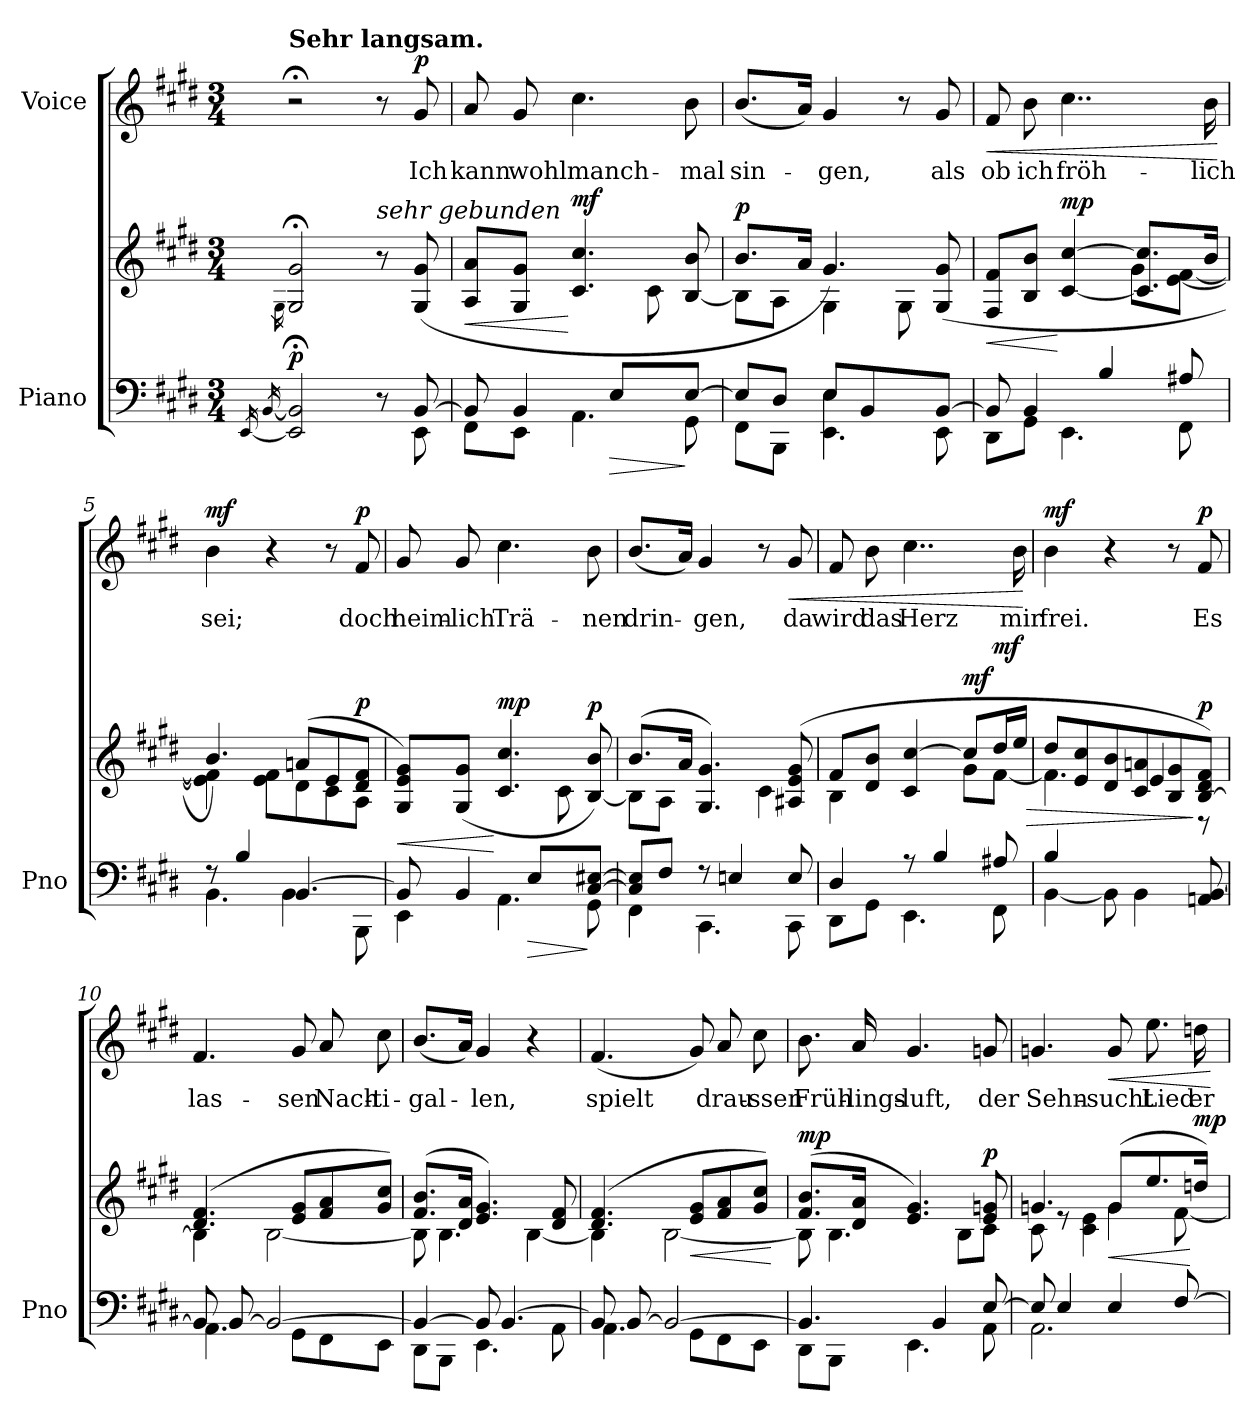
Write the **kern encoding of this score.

**kern	**kern	**dynam	**kern	**text	**dynam
*part2	*part2	*part2	*part1	*part1	*part1
*staff3	*staff2	*staff2/3	*staff1	*staff1	*staff1
*I"Piano	*	*	*I"Voice	*	*
*I'Pno	*	*	*	*	*
*clefF4	*clefG2	*	*clefG2	*	*
*k[f#c#g#d#]	*k[f#c#g#d#]	*	*k[f#c#g#d#]	*	*
*M3/4	*M3/4	*	*M3/4	*	*
=1	=1	=1	=1	=1	=1
[16qEE/LL	.	.	.	.	.
*	*^	*	*	*	*
[16qBB/	[16qG#/yy	16qG#\JJ	.	.	.	.
*^	*	*	*	*	*	*
!	!	!	!	!	!LO:TX:a:B:t=Sehr langsam.	!	!
!	!	!	!	!LO:DY:a=2	!	!	!
2EE/]; 2BB/];	2ryy	2G#/];< 2g#/;<	2.ryy	p	2r;<	.	.
!	!	!LO:TX:a:i:t=sehr gebunden	!	!	!	!	!
8r	8ryy	8r	.	.	8r	.	.
!	!	!	!	!	!	!LO:LY:b	!LO:DY:a
[8BB/	8EE\	(8G#/ 8g#/	.	.	8g#/	Ich	p
*	*	*v	*v	*	*	*	*
=2	=2	=2	=2	=2	=2	=2
!	!	!	!LO:HP:b	!	!LO:LY:b	!
*	*	*^	*	*	*	*
*	*	*	*^	*	*	*	*
8BB/]	8FF#\L	8A/ 8a/L	2ryy	2ryy	<	8a/	kann	.
!	!	!	!	!	!	!	!LO:LY:b	!
4BB/	8EE\J	8G#/ 8g#/J	.	.	.	8g#/	wohl	.
!	!	!	!	!	!LO:DY:n=1:a	!	!LO:LY:b	!
.	4.AA\	4.c#/ 4.cc#/	.	.	[ mf	4.cc#\	manch-	.
!	!	!	!	!	!LO:HP:b=2	!	!	!
8E/L	.	.	.	.	>	.	.	.
8ryy	.	.	4ryy	8c#\	.	.	.	.
!	!	!	!	!	!	!	!LO:LY:b	!
[8E/J	8GG#\	[8B/ 8b/	.	8ryy	]	8b\	-mal	.
=3	=3	=3	=3	=3	=3	=3	=3	=3
*	*^	*	*	*	*	*	*	*
!	!	!	!	!	!	!LO:DY:a	!	!LO:LY:b	!
8E/L]	8FF#\L	4ryy	8.b/L	8B\L]	2ryy	p	(8.b/L	sin-	.
8D#/J	8BBB\J	.	.	8A\J	.	.	.	.	.
.	.	.	16a/Jk	.	.	.	16a/Jk)	.	.
!	!	!	!	!	!	!	!	!LO:LY:b	!
8E/L	4.EE\	4E\	4.g#/)	4G#\	.	.	4g#/	-gen,	.
8BB/	.	.	.	.	.	.	.	.	.
8ryy	.	4ryy	.	4ryy	8G#\	.	8r	.	.
!	!	!	!	!	!	!	!	!LO:LY:b	!
[8BB/J	8EE\	.	(8G#/ 8g#/	.	8ryy	.	8g#/	als	.
*	*v	*v	*	*	*	*	*	*	*
=4	=4	=4	=4	=4	=4	=4	=4	=4
!	!	!	!	!	!LO:HP:b	!	!LO:LY:b	!LO:HP:b
*	*	*	*v	*v	*	*	*	*
8BB/]	8DD#\L	8F#/ 8f#/L	2ryy	<	8f#/	ob	<
!	!	!	!	!	!	!LO:LY:b	!
4BB/	8GG#\J	8B/ 8b/J	.	.	8b\	ich	.
!	!	!	!	!LO:DY:n=1:a	!	!LO:LY:b	!
.	4.EE\	[4c#/ [4cc#/	.	[ mp	4..cc#\	fröh-	.
4B/	.	.	.	.	.	.	.
.	.	8.c#/] 8.cc#/]L	8g#\L	.	.	.	.
8A#X/	8FF#\	.	[8e\ [8f#\J	.	.	.	.
!	!	!	!	!	!	!LO:LY:b	!
.	.	16b/Jk	.	.	16b\	-lich	.
*v	*v	*	*	*	*	*	*
*	*v	*v	*	*	*	*
.	.	.	.	.	[
=5	=5	=5	=5	=5	=5
*^	*^	*	*	*	*
!	!	!	!	!	!	!LO:LY:b	!LO:DY:a
8rF	4.BB\	4.b/)	4e\] 4f#\]	.	4b\	sei;	mf
4B/	.	.	.	.	.	.	.
.	.	.	8e\ 8f#\L	.	4r	.	.
!LO:N:head=solid	!	!	!	!	!	!	!
[4.BB/	4BB\	(8an/L	8d#\	.	.	.	.
.	.	8e/	8c#\	.	8r	.	.
!	!	!	!	!LO:DY:a	!	!LO:LY:b	!LO:DY:a
.	8BBB\	8d#/ 8f#/J	8A\J	p	8f#/	doch	p
!!LO:LB:g=z
=6	=6	=6	=6	=6	=6	=6	=6
!	!	!	!	!LO:HP:b	!	!LO:LY:b	!
8BB/]	4EE\	8G#/ 8e/ 8g#/L)	2ryy	<	8g#/	heim-	.
!	!	!	!	!	!	!LO:LY:b	!
4BB/	.	(>8G#/ 8g#/J	.	.	8g#/	-lich	.
!	!	!	!	!LO:DY:n=1:a	!	!LO:LY:b	!
.	4.AA\	4.c#/ 4.cc#/	.	[ mp	4.cc#\	Trä-	.
!	!	!	!	!LO:HP:b=2	!	!	!
8E/L	.	.	.	>	.	.	.
8ryy	.	.	8c#\	.	.	.	.
!	!	!	!	!LO:DY:n=2:a	!	!LO:LY:b	!
[8C#/ [8E#X/J	8GG#\	[8B/ 8b/)	8ryy	] p	8b\	-nen	.
=7	=7	=7	=7	=7	=7	=7	=7
!	!	!	!	!	!	!LO:LY:b	!
8C#/] 8E#/]L	4FF#\	(8.b/L	8B\L]	.	(8.b/L	drin-	.
8F#/J	.	.	8A\J	.	.	.	.
.	.	16a/Jk	.	.	16a/Jk)	.	.
!	!	!	!	!	!	!LO:LY:b	!
8r	4.CC#\	4.G#/ 4.g#/)	4ryy	.	4g#/	-gen,	.
4En/	.	.	.	.	.	.	.
.	.	.	4c#\	.	8r	.	.
!	!	!	!	!	!	!LO:LY:b	!LO:HP:b
8E/	8CC#\	(8A#X/ 8e/ 8g#/	.	.	8g#/	da	<
=8	=8	=8	=8	=8	=8	=8	=8
!	!	!	!	!	!	!LO:LY:b	!
4D#/	8DD#\L	8f#/L	4B\	.	8f#/	wird	.
!	!	!	!	!	!	!LO:LY:b	!
.	8GG#\J	8d#/ 8b/J	.	.	8b\	das	.
!	!	!	!	!	!	!LO:LY:b	!
8r	4.EE\	4c#/ [4cc#/	4ryy	.	4..cc#\	Herz	.
4B/	.	.	.	.	.	.	.
!	!	!	!	!LO:DY:a	!	!	!
.	.	8cc#/L]	8g#\L	mf	.	.	.
!	!	!	!	!LO:HP:b	!	!	!
!	!	!	!	!LO:DY:n=1:a	!	!	!
8A#X/	8FF#\	16dd#/L	[8f#\J	> mf	.	.	.
!	!	!	!	!	!	!LO:LY:b	!
.	.	16ee/JJ	.	.	16b\	mir	.
*v	*v	*	*	*	*	*	*
*	*v	*v	*	*	*	*
.	.	.	.	.	[
=9	=9	=9	=9	=9	=9
*^	*^	*	*	*	*
!	!	!	!	!	!	!LO:LY:b	!LO:DY:a
4B/	[4BB\	8dd#/L	4.f#\]	.	4b\	frei.	mf
.	.	8e/ 8cc#/	.	.	.	.	.
8BB\]	2ryy	8d#/ 8b/	.	.	4r	.	.
4BB\	.	8c#/ 8an/	4e/	.	.	.	.
.	.	8B/ 8g#/	.	.	8r	.	.
!	!	!	!	!LO:DY:n=1:a	!	!LO:LY:b	!LO:DY:a
8AAn/ [8BB/	.	[8B/ 8d#/ 8f#/J)	8r	] p	8f#/	Es	p
=10	=10	=10	=10	=10	=10	=10	=10
!	!	!	!	!	!	!LO:LY:b	!
8BB/]	4.AA\	(4.d#/ 4.f#/	4B\]	.	4.f#/	las-	.
[8BB/	.	.	.	.	.	.	.
2BB/_	.	.	([2B\	.	.	.	.
!	!	!	!	!	!	!LO:LY:b	!
.	8GG#\L	8e/ 8g#/L	.	.	8g#/	-sen	.
!	!	!	!	!	!	!LO:LY:b	!
.	8FF#\	8f#/ 8a/	.	.	8a/	Nach-	.
!	!	!	!	!	!	!LO:LY:b	!
.	8EE\J	8g#/ 8cc#/J)	.	.	8cc#\	-ti-	.
=11	=11	=11	=11	=11	=11	=11	=11
!	!	!	!	!	!	!LO:LY:b	!
4BB/_	8DD#\L	(8.f#/ 8.b/L	8B\]	.	(8.b/L	-gal-	.
.	8BBB\J	.	4.B\	.	.	.	.
.	.	16d#/ 16a/Jk	.	.	16a/Jk)	.	.
!	!	!	!	!	!	!LO:LY:b	!
8BB/]	4.EE\	4.e/ 4.g#/)	.	.	4g#/	-len,	.
[4.BB/	.	.	.	.	.	.	.
.	.	.	[4B\	.	4r	.	.
.	8AA\	8d#/ 8f#/	.	.	.	.	.
!!LO:LB:g=z
=12	=12	=12	=12	=12	=12	=12	=12
!	!	!	!	!	!	!LO:LY:b	!
8BB/]	4.AA\	(4.d#/ 4.f#/	4B\]	.	(4.f#/	spielt	.
[8BB/	.	.	.	.	.	.	.
2BB/_	.	.	[2B\	.	.	.	.
!	!	!	!	!LO:HP:b	!	!	!
.	8GG#\L	8e/ 8g#/L	.	<	8g#/)	.	.
!	!	!	!	!	!	!LO:LY:b	!
.	8FF#\	8f#/ 8a/	.	.	8a/	drau-	.
!	!	!	!	!	!	!LO:LY:b	!
.	8EE\J	8g#/ 8cc#/J)	.	.	8cc#\	-ssen	.
*v	*v	*	*	*	*	*	*
*	*v	*v	*	*	*	*
.	.	[	.	.	.
=13	=13	=13	=13	=13	=13
*^	*^	*	*	*	*
!	!	!	!	!LO:DY:a	!	!LO:LY:b	!
4.BB/]	8DD#\L	(8.f#/ 8.b/L	8B\]	mp	8.b\	Früh-	.
.	8BBB\J	.	4.B\	.	.	.	.
!	!	!	!	!	!	!LO:LY:b	!
.	.	16d#/ 16a/Jk	.	.	16a/	-lings-	.
!	!	!	!	!	!	!LO:LY:b	!
.	4.EE\	4.e/ 4.g#/)	.	.	4.g#/	-luft,	.
4BB/	.	.	.	.	.	.	.
.	.	.	8B\L	.	.	.	.
!	!	!	!	!LO:DY:a	!	!LO:LY:b	!
[8E/	8AA\	8e/ 8gn/	8c#\J	p	8gn/	der	.
=14	=14	=14	=14	=14	=14	=14	=14
*	*	*	*^	*	*	*	*
!	!	!	!	!	!	!	!LO:LY:b	!
8E/]	2.AA\	4.gn/	8c#\	4.ryy	.	4.gn/	Sehn-	.
4E/	.	.	8re	.	.	.	.	.
.	.	.	4c#\ 4e\	.	.	.	.	.
!	!	!	!	!	!LO:HP:b	!	!LO:LY:b	!LO:HP:b
4E/	.	(8g/L	.	4g\	<	8g/	-sucht	<
!	!	!	!	!	!	!	!LO:LY:b	!
.	.	8.ee/	8ryy	.	.	8.ee\	Lied	.
[8F#/	.	.	[8f#\	8ryy	.	.	.	.
!	!	!	!	!	!LO:DY:n=1:a	!	!LO:LY:b	!
.	.	16ddn/Jk)	.	.	[ mp	16ddn\	er-	.
*v	*v	*	*	*	*	*	*	*
*	*v	*v	*v	*	*	*	*
.	.	.	.	.	[
=	=	=	=	=	=
*-	*-	*-	*-	*-	*-
